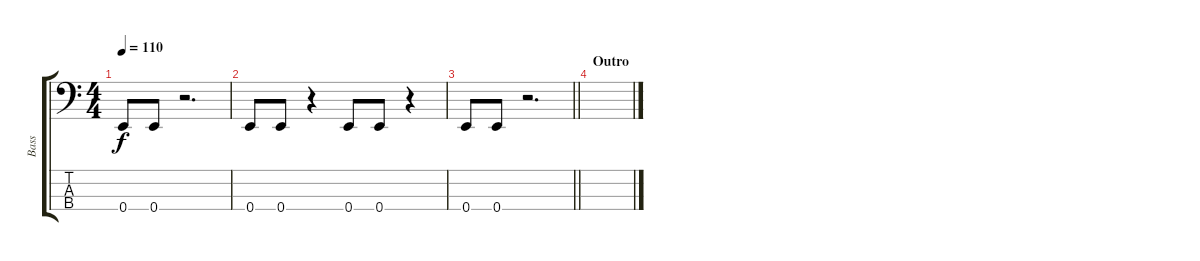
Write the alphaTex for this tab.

\track ("Bass" "Bass") {instrument electricbassfinger}
\staff {score tabs}
\tuning (G2 D2 A1 E1) {hide}
\ts (4 4)
\tempo 110
\clef f4
\ks c
0.4.8{dy f} 0.4.8 r.2{d} |
0.4.8 0.4.8 r.4 0.4.8 0.4.8 r.4 |
\barLineRight lightlight
0.4.8 0.4.8 r.2{d} |
\section ("" "Outro")
